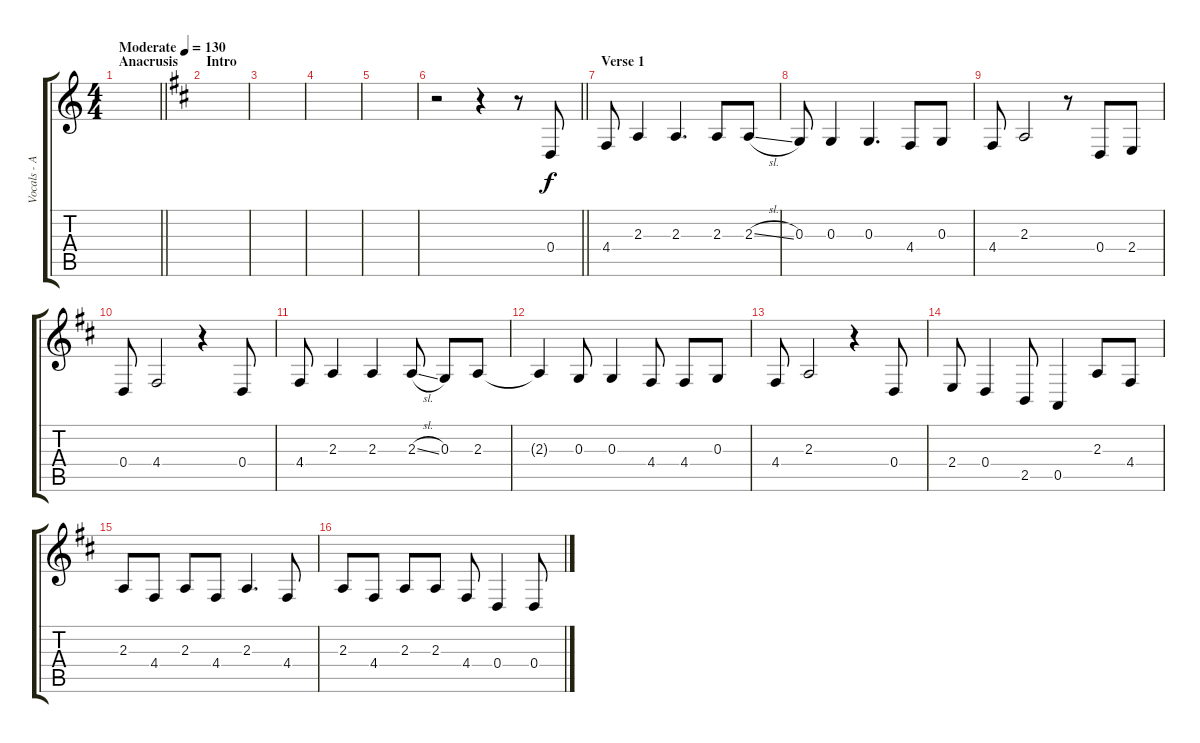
\track ("Vocals - Alan" "Vocals - A") {instrument altosax}
\staff {score tabs}
\tuning (E4 B3 G3 D3 A2 E2) {hide}
\ts (4 4)
\section ("" "Anacrusis")
\tempo (130 "Moderate")
\clef g2
\barLineRight lightlight
\ks c
|
\section ("" "Intro")
\ks d
|
|
|
|
\barLineRight lightlight
r.2 r.4 r.8 0.4.8 |
\section ("" "Verse 1")
4.4.8 2.3.4 2.3.4{d} 2.3.8 2.3{sl}.8 |
0.3.8 0.3.4 0.3.4{d} 4.4.8 0.3.8 |
4.4.8 2.3.2 r.8 0.4.8 2.4.8 |
0.4.8 4.4.2 r.4 0.4.8 |
4.4.8 2.3.4 2.3.4 2.3{sl}.8 0.3.8 2.3.8 |
2.3{t}.4 0.3.8 0.3.4 4.4.8 4.4.8 0.3.8 |
4.4.8 2.3.2 r.4 0.4.8 |
2.4.8 0.4.4 2.5.8 0.5.4 2.3.8 4.4.8 |
2.3.8 4.4.8 2.3.8 4.4.8 2.3.4{d} 4.4.8 |
2.3.8 4.4.8 2.3.8 2.3.8 4.4.8 0.4.4 0.4.8
